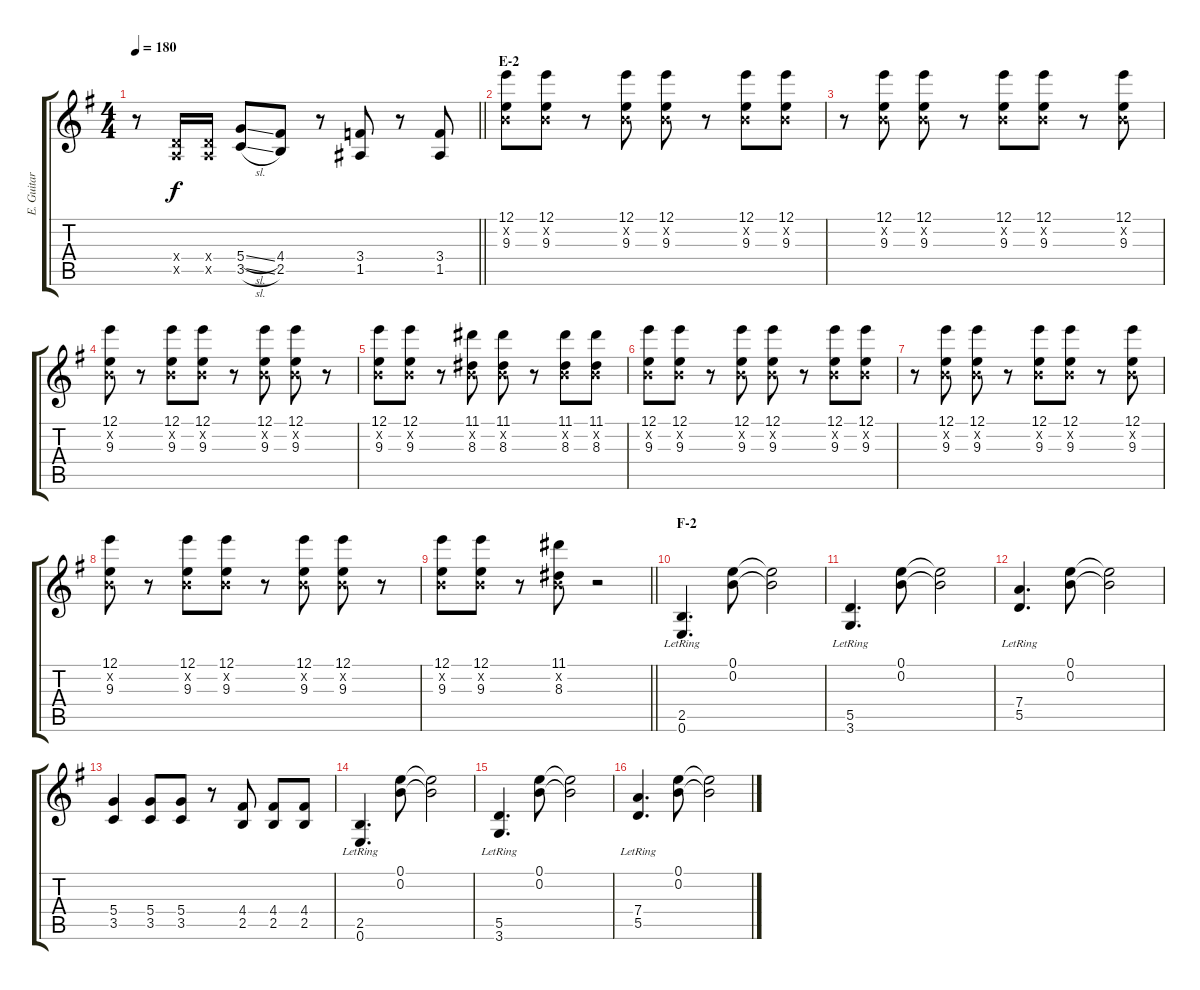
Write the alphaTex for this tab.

\track ("E. Guitar I" "E. Guitar ") {instrument overdrivenguitar}
\staff {score tabs}
\tuning (E4 B3 G3 D3 A2 E2) {hide}
\ts (4 4)
\tempo 180
\clef g2
\barLineRight lightlight
\ks g
r.8{dy f} (0.4{x} 0.5{x}).16 (0.4{x} 0.5{x}).16 (5.4{sl} 3.5{sl}).8 (4.4 2.5).8 r.8 (3.4 1.5).8 r.8 (3.4 1.5).8 |
\section ("" "E-2")
(12.1 0.2{x} 9.3).8 (12.1 0.2{x} 9.3).8 r.8 (12.1 0.2{x} 9.3).8 (12.1 0.2{x} 9.3).8 r.8 (12.1 0.2{x} 9.3).8 (12.1 0.2{x} 9.3).8 |
r.8 (12.1 0.2{x} 9.3).8 (12.1 0.2{x} 9.3).8 r.8 (12.1 0.2{x} 9.3).8 (12.1 0.2{x} 9.3).8 r.8 (12.1 0.2{x} 9.3).8 |
(12.1 0.2{x} 9.3).8 r.8 (12.1 0.2{x} 9.3).8 (12.1 0.2{x} 9.3).8 r.8 (12.1 0.2{x} 9.3).8 (12.1 0.2{x} 9.3).8 r.8 |
(12.1 0.2{x} 9.3).8 (12.1 0.2{x} 9.3).8 r.8 (11.1 0.2{x} 8.3).8 (11.1 0.2{x} 8.3).8 r.8 (11.1 0.2{x} 8.3).8 (11.1 0.2{x} 8.3).8 |
(12.1 0.2{x} 9.3).8 (12.1 0.2{x} 9.3).8 r.8 (12.1 0.2{x} 9.3).8 (12.1 0.2{x} 9.3).8 r.8 (12.1 0.2{x} 9.3).8 (12.1 0.2{x} 9.3).8 |
r.8 (12.1 0.2{x} 9.3).8 (12.1 0.2{x} 9.3).8 r.8 (12.1 0.2{x} 9.3).8 (12.1 0.2{x} 9.3).8 r.8 (12.1 0.2{x} 9.3).8 |
(12.1 0.2{x} 9.3).8 r.8 (12.1 0.2{x} 9.3).8 (12.1 0.2{x} 9.3).8 r.8 (12.1 0.2{x} 9.3).8 (12.1 0.2{x} 9.3).8 r.8 |
\barLineRight lightlight
(12.1 0.2{x} 9.3).8 (12.1 0.2{x} 9.3).8 r.8 (11.1 0.2{x} 8.3).8 r.2 |
\section ("" "F-2")
(2.5{lr} 0.6{lr}).4{d} (0.1 0.2).8 (0.1{t} 0.2{t}).2 |
(5.5{lr} 3.6{lr}).4{d} (0.1 0.2).8 (0.1{t} 0.2{t}).2 |
(7.4{lr} 5.5{lr}).4{d} (0.1 0.2).8 (0.1{t} 0.2{t}).2 |
(5.4 3.5).4 (5.4 3.5).8 (5.4 3.5).8 r.8 (4.4 2.5).8 (4.4 2.5).8 (4.4 2.5).8 |
(2.5{lr} 0.6{lr}).4{d} (0.1 0.2).8 (0.1{t} 0.2{t}).2 |
(5.5{lr} 3.6{lr}).4{d} (0.1 0.2).8 (0.1{t} 0.2{t}).2 |
(7.4{lr} 5.5{lr}).4{d} (0.1 0.2).8 (0.1{t} 0.2{t}).2
